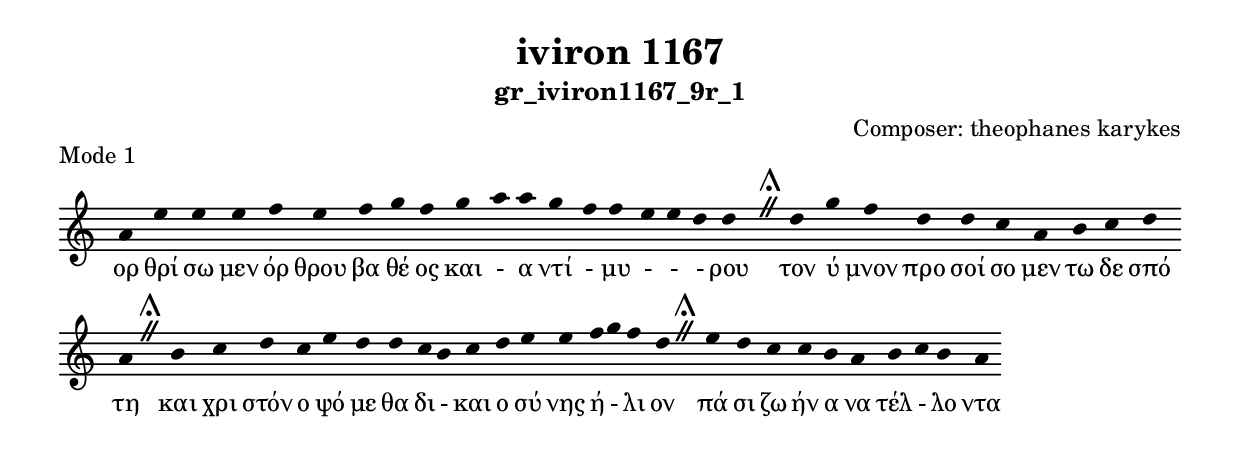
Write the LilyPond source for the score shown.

\include "gregorian.ly"

	\header {
 	  title = "iviron 1167"
	  subtitle = "gr_iviron1167_9r_1"
	  composer = "Composer: theophanes karykes"
	  piece = "Mode 1"
	}

	chant = {
	  a'4 e''4 e''4 e''4 f''4 e''4 f''4 g''4 f''4 g''4 a''4 a''4 g''4 f''4 f''4 e''4 e''4 d''4 d''4 \divisioMaior
 d''4 g''4 f''4 d''4 d''4 c''4 a'4 b'4 c''4 d''4 a'4 \divisioMaior
 b'4 c''4 d''4 c''4 e''4 d''4 d''4 c''4 b'4 c''4 d''4 e''4 e''4 f''4 g''4 f''4 d''4 \divisioMaior
 e''4 d''4 c''4 c''4 b'4 a'4 b'4 c''4 b'4 a'4\finalis
	}

	verba = \lyricmode {ορ θρί σω μεν όρ θρου βα θέ ος και - α ντί - μυ -  -  - ρου 
τον ύ μνον προ σοί σο μεν τω δε σπό τη 
και χρι στόν ο ψό με θα δι - και ο σύ νης ή - λι ον 
πά σι ζω ήν α να τέλ - λο ντα 
	}


	\score {
	  \new Staff <<
	  \new Voice = "melody" \chant
	  \new Lyrics = "one" \lyricsto melody \verba
	  >>
	  \layout {
	    \context {
	      \Staff
	      \remove "Time_signature_engraver"
	      \remove "Bar_engraver"
	    }
	    \context {
	      \Voice
	      \remove "Stem_engraver"
	    }
	  }
	}